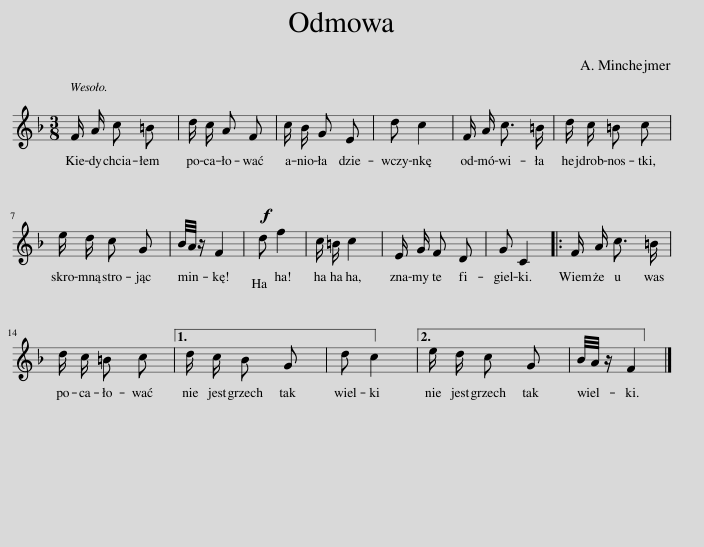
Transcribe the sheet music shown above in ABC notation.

X:1
L:1/8
M:3/8
I:linebreak $
K:F
V:1 treble
V:1
 F/ A/ c =B | d/ c/ A F | c/ B/ G E | d c2 | F/ A/ c3/2 =B/ | %5
 d/ c/ =B c |$ e/ d/ c G | B/4A/4 z/ F2 |!f! d f2 | c/ =B/ c2 | %10
 E/ G/ F D | G C2 |: F/ A/ c3/2 =B/ |$ d/ c/ =B c |1 d/ c/ B G || %15
 d c2 |2 e/ d/ c G || B/4A/4 z/ F2 |] %18
